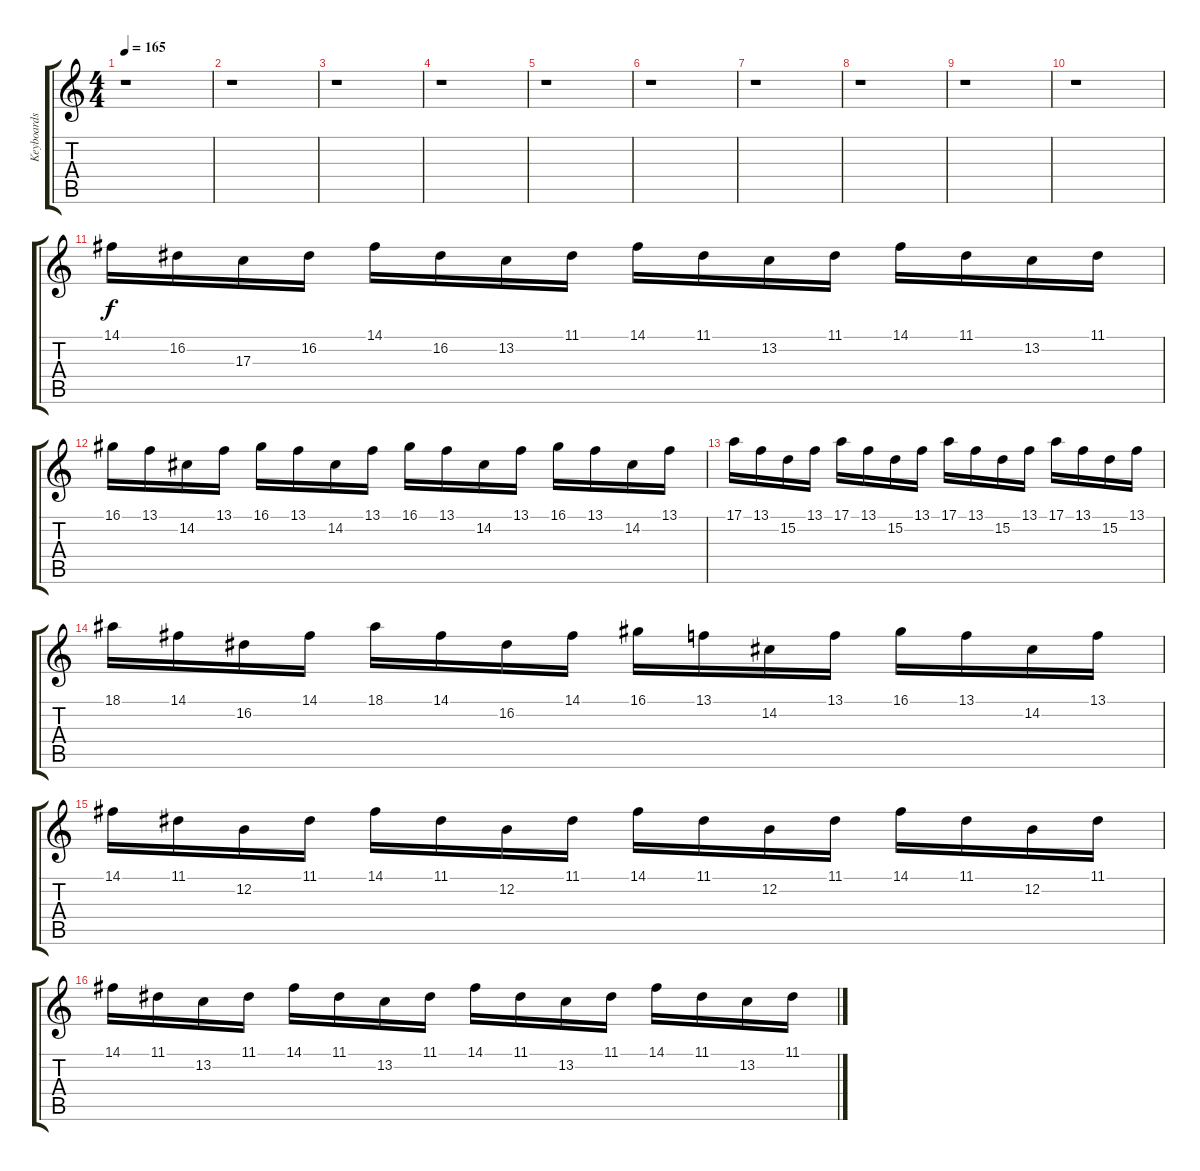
\track ("Keyboards" "Keyboards") {instrument pad1newage}
\staff {score tabs}
\tuning (E4 B3 G3 D3 A2 E2) {hide}
\ts (4 4)
\tempo 165
\clef g2
\ks c
r.1{dy f} |
r.1 |
r.1 |
r.1 |
r.1 |
r.1 |
r.1 |
r.1 |
r.1 |
r.1 |
14.1.16 16.2.16 17.3.16 16.2.16 14.1.16 16.2.16 13.2.16 11.1.16 14.1.16 11.1.16 13.2.16 11.1.16 14.1.16 11.1.16 13.2.16 11.1.16 |
16.1.16 13.1.16 14.2.16 13.1.16 16.1.16 13.1.16 14.2.16 13.1.16 16.1.16 13.1.16 14.2.16 13.1.16 16.1.16 13.1.16 14.2.16 13.1.16 |
17.1.16 13.1.16 15.2.16 13.1.16 17.1.16 13.1.16 15.2.16 13.1.16 17.1.16 13.1.16 15.2.16 13.1.16 17.1.16 13.1.16 15.2.16 13.1.16 |
18.1.16 14.1.16 16.2.16 14.1.16 18.1.16 14.1.16 16.2.16 14.1.16 16.1.16 13.1.16 14.2.16 13.1.16 16.1.16 13.1.16 14.2.16 13.1.16 |
14.1.16 11.1.16 12.2.16 11.1.16 14.1.16 11.1.16 12.2.16 11.1.16 14.1.16 11.1.16 12.2.16 11.1.16 14.1.16 11.1.16 12.2.16 11.1.16 |
14.1.16 11.1.16 13.2.16 11.1.16 14.1.16 11.1.16 13.2.16 11.1.16 14.1.16 11.1.16 13.2.16 11.1.16 14.1.16 11.1.16 13.2.16 11.1.16
